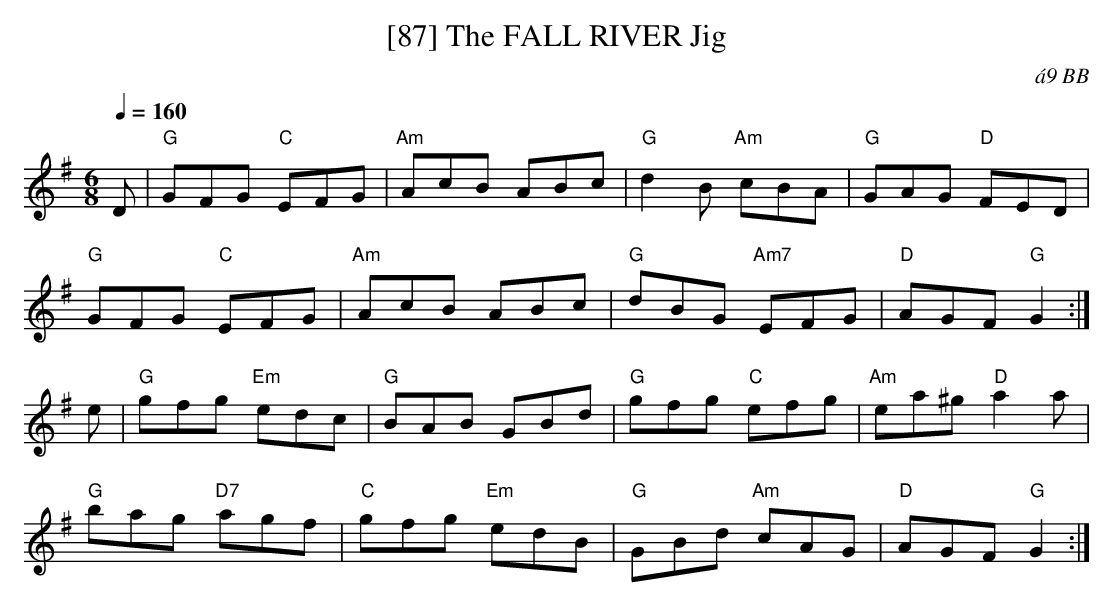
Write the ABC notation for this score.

X:1
T:[87] The FALL RIVER Jig
C:\'a9 BB
M:6/8
Q:1/4=160
L:1/8
K:G
D|"G"GFG "C"EFG|"Am"AcB ABc|"G"d2B "Am"cBA|"G"GAG "D"FED|
"G"GFG "C"EFG|"Am"AcB ABc|"G"dBG "Am7"EFG|"D"AGF "G"G2 :|
e|"G"gfg "Em"edc|"G"BAB GBd| "G"gfg "C"efg|"Am"ea^g "D"a2 a|
"G"bag "D7"agf|"C"gfg "Em"edB|"G"GBd "Am"cAG|"D"AGF "G"G2 :|
